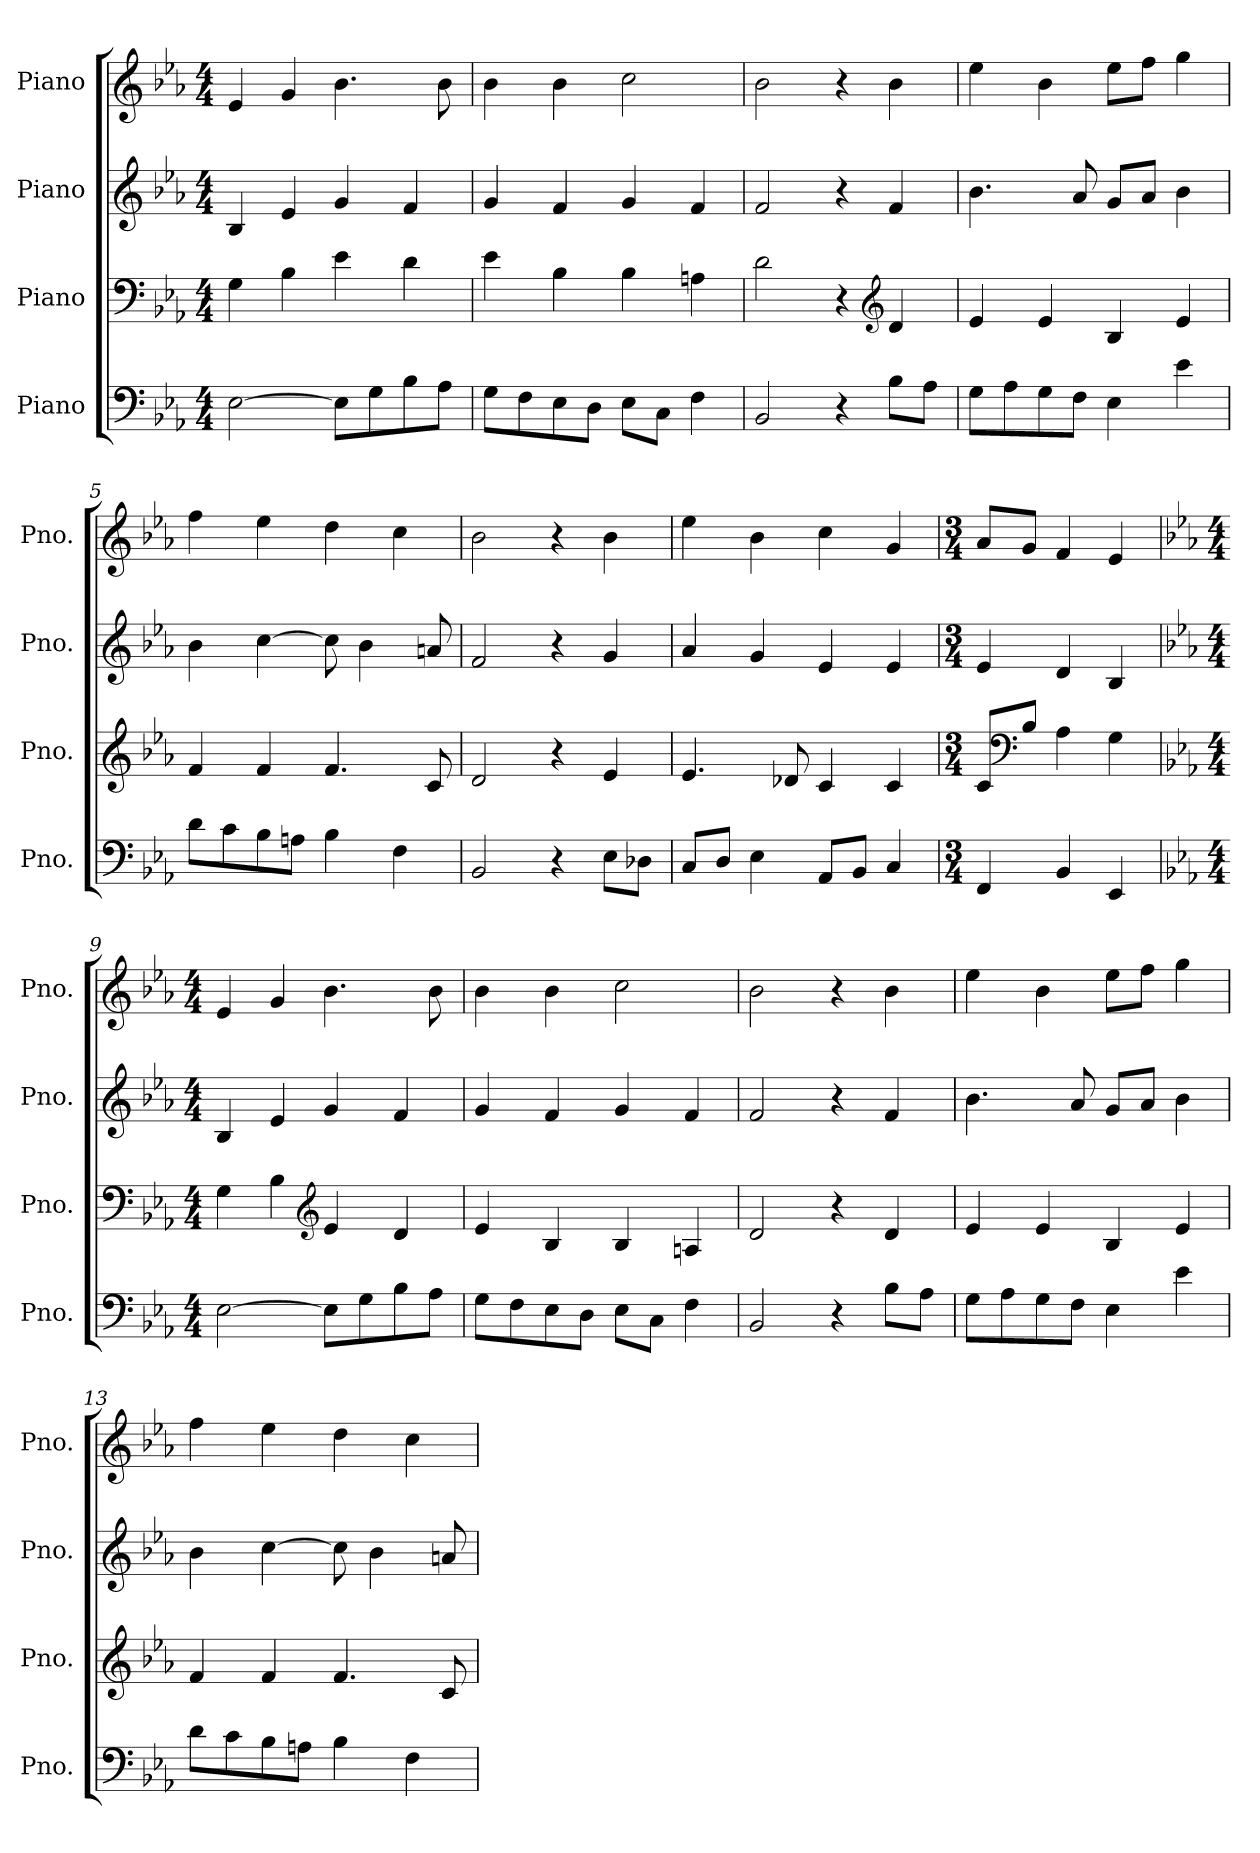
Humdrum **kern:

**kern	**kern	**kern	**kern
*part4	*part3	*part2	*part1
*staff4	*staff3	*staff2	*staff1
*I"Piano	*I"Piano	*I"Piano	*I"Piano
*I'Pno.	*I'Pno.	*I'Pno.	*I'Pno.
*clefF4	*clefF4	*clefG2	*clefG2
*k[b-e-a-]	*k[b-e-a-]	*k[b-e-a-]	*k[b-e-a-]
*M4/4	*M4/4	*M4/4	*M4/4
*MM120	*MM120	*MM120	*MM120
=1	=1	=1	=1
[2E-\	4G\	4B-/	4e-/
.	4B-\	4e-/	4g/
8E-\L]	4e-\	4g/	4.b-\
8G\	.	.	.
8B-\	4d\	4f/	.
8A-\J	.	.	8b-\
=2	=2	=2	=2
8G\L	4e-\	4g/	4b-\
8F\	.	.	.
8E-\	4B-\	4f/	4b-\
8D\J	.	.	.
8E-\L	4B-\	4g/	2cc\
8C\J	.	.	.
4F\	4An\	4f/	.
=3	=3	=3	=3
2BB-/	2d\	2f/	2b-\
4r	4r	4r	4r
*	*clefG2	*	*
8B-\L	4d/	4f/	4b-\
8A-\J	.	.	.
=4	=4	=4	=4
8G\L	4e-/	4.b-\	4ee-\
8A-\	.	.	.
8G\	4e-/	.	4b-\
8F\J	.	8a-/	.
4E-\	4B-/	8g/L	8ee-\L
.	.	8a-/J	8ff\J
4e-\	4e-/	4b-\	4gg\
=5	=5	=5	=5
8d\L	4f/	4b-\	4ff\
8c\	.	.	.
8B-\	4f/	[4cc\	4ee-\
8An\J	.	.	.
4B-\	4.f/	8cc\]	4dd\
.	.	4b-\	.
4F\	.	.	4cc\
.	8c/	8an/	.
!!LO:LB:g=z
=6	=6	=6	=6
2BB-/	2d/	2f/	2b-\
4r	4r	4r	4r
8E-\L	4e-/	4g/	4b-\
8D-X\J	.	.	.
=7	=7	=7	=7
8C/L	4.e-/	4a-/	4ee-\
8D/J	.	.	.
4E-\	.	4g/	4b-\
.	8d-X/	.	.
8AA-/L	4c/	4e-/	4cc\
8BB-/J	.	.	.
4C/	4c/	4e-/	4g/
=8	=8	=8	=8
*M3/4	*M3/4	*M3/4	*M3/4
4FF/	8c/L	4e-/	8a-/L
*	*clefF4	*	*
.	8B-/J	.	8g/J
4BB-/	4A-\	4d/	4f/
4EE-/	4G\	4B-/	4e-/
=9	=9	=9	=9
*k[b-e-a-]	*k[b-e-a-]	*k[b-e-a-]	*k[b-e-a-]
*M4/4	*M4/4	*M4/4	*M4/4
[2E-\	4G\	4B-/	4e-/
.	4B-\	4e-/	4g/
*	*clefG2	*	*
8E-\L]	4e-/	4g/	4.b-\
8G\	.	.	.
8B-\	4d/	4f/	.
8A-\J	.	.	8b-\
=10	=10	=10	=10
8G\L	4e-/	4g/	4b-\
8F\	.	.	.
8E-\	4B-/	4f/	4b-\
8D\J	.	.	.
8E-\L	4B-/	4g/	2cc\
8C\J	.	.	.
4F\	4An/	4f/	.
=11	=11	=11	=11
2BB-/	2d/	2f/	2b-\
4r	4r	4r	4r
8B-\L	4d/	4f/	4b-\
8A-\J	.	.	.
!!LO:LB:g=z
=12	=12	=12	=12
8G\L	4e-/	4.b-\	4ee-\
8A-\	.	.	.
8G\	4e-/	.	4b-\
8F\J	.	8a-/	.
4E-\	4B-/	8g/L	8ee-\L
.	.	8a-/J	8ff\J
4e-\	4e-/	4b-\	4gg\
=13	=13	=13	=13
8d\L	4f/	4b-\	4ff\
8c\	.	.	.
8B-\	4f/	[4cc\	4ee-\
8An\J	.	.	.
4B-\	4.f/	8cc\]	4dd\
.	.	4b-\	.
4F\	.	.	4cc\
.	8c/	8an/	.
=	=	=	=
*-	*-	*-	*-
